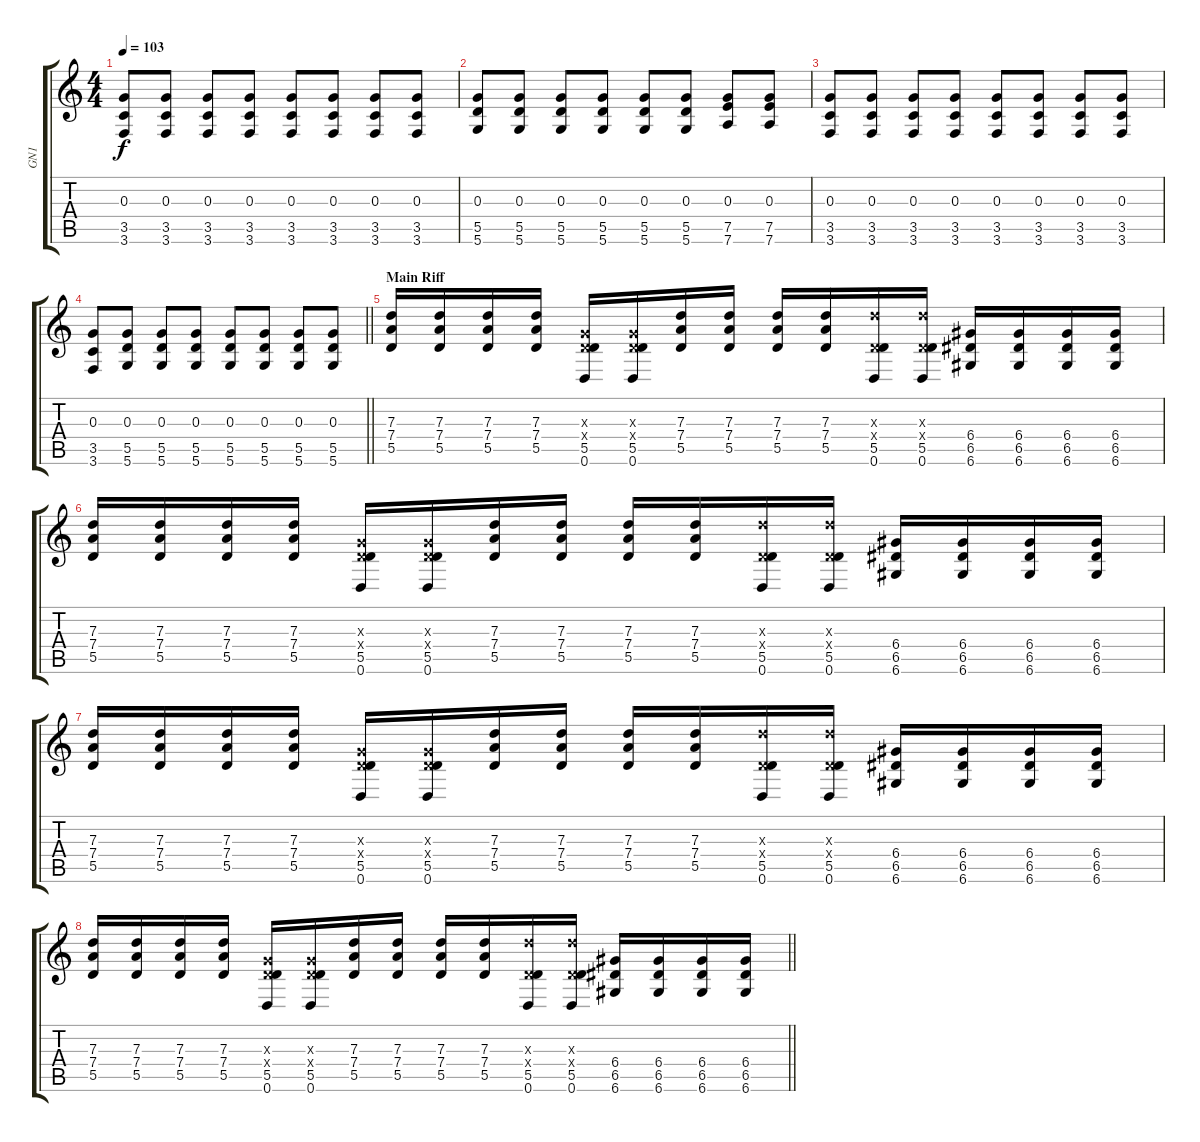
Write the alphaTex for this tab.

\track ("GN1" "GN1") {instrument overdrivenguitar}
\staff {score tabs}
\tuning (E4 B3 G3 D3 A2 D2) {hide}
\ts (4 4)
\tempo 103
\clef g2
\ks c
(0.3 3.5 3.6).8{dy f} (0.3 3.5 3.6).8 (0.3 3.5 3.6).8 (0.3 3.5 3.6).8 (0.3 3.5 3.6).8 (0.3 3.5 3.6).8 (0.3 3.5 3.6).8 (0.3 3.5 3.6).8 |
(0.3 5.5 5.6).8 (0.3 5.5 5.6).8 (0.3 5.5 5.6).8 (0.3 5.5 5.6).8 (0.3 5.5 5.6).8 (0.3 5.5 5.6).8 (0.3 7.5 7.6).8 (0.3 7.5 7.6).8 |
(0.3 3.5 3.6).8 (0.3 3.5 3.6).8 (0.3 3.5 3.6).8 (0.3 3.5 3.6).8 (0.3 3.5 3.6).8 (0.3 3.5 3.6).8 (0.3 3.5 3.6).8 (0.3 3.5 3.6).8 |
\barLineRight lightlight
(0.3 3.5 3.6).8 (0.3 5.5 5.6).8 (0.3 5.5 5.6).8 (0.3 5.5 5.6).8 (0.3 5.5 5.6).8 (0.3 5.5 5.6).8 (0.3 5.5 5.6).8 (0.3 5.5 5.6).8 |
\section ("" "Main Riff")
(7.3 7.4 5.5).16 (7.3 7.4 5.5).16 (7.3 7.4 5.5).16 (7.3 7.4 5.5).16 (0.3{x} 0.4{x} 5.5 0.6).16 (0.3{x} 0.4{x} 5.5 0.6).16 (7.3 7.4 5.5).16 (7.3 7.4 5.5).16 (7.3 7.4 5.5).16 (7.3 7.4 5.5).16 (7.3{x} 0.4{x} 5.5 0.6).16 (7.3{x} 0.4{x} 5.5 0.6).16 (6.4 6.5 6.6).16 (6.4 6.5 6.6).16 (6.4 6.5 6.6).16 (6.4 6.5 6.6).16 |
(7.3 7.4 5.5).16 (7.3 7.4 5.5).16 (7.3 7.4 5.5).16 (7.3 7.4 5.5).16 (0.3{x} 0.4{x} 5.5 0.6).16 (0.3{x} 0.4{x} 5.5 0.6).16 (7.3 7.4 5.5).16 (7.3 7.4 5.5).16 (7.3 7.4 5.5).16 (7.3 7.4 5.5).16 (7.3{x} 0.4{x} 5.5 0.6).16 (7.3{x} 0.4{x} 5.5 0.6).16 (6.4 6.5 6.6).16 (6.4 6.5 6.6).16 (6.4 6.5 6.6).16 (6.4 6.5 6.6).16 |
(7.3 7.4 5.5).16 (7.3 7.4 5.5).16 (7.3 7.4 5.5).16 (7.3 7.4 5.5).16 (0.3{x} 0.4{x} 5.5 0.6).16 (0.3{x} 0.4{x} 5.5 0.6).16 (7.3 7.4 5.5).16 (7.3 7.4 5.5).16 (7.3 7.4 5.5).16 (7.3 7.4 5.5).16 (7.3{x} 0.4{x} 5.5 0.6).16 (7.3{x} 0.4{x} 5.5 0.6).16 (6.4 6.5 6.6).16 (6.4 6.5 6.6).16 (6.4 6.5 6.6).16 (6.4 6.5 6.6).16 |
\barLineRight lightlight
(7.3 7.4 5.5).16 (7.3 7.4 5.5).16 (7.3 7.4 5.5).16 (7.3 7.4 5.5).16 (0.3{x} 0.4{x} 5.5 0.6).16 (0.3{x} 0.4{x} 5.5 0.6).16 (7.3 7.4 5.5).16 (7.3 7.4 5.5).16 (7.3 7.4 5.5).16 (7.3 7.4 5.5).16 (7.3{x} 0.4{x} 5.5 0.6).16 (7.3{x} 0.4{x} 5.5 0.6).16 (6.4 6.5 6.6).16 (6.4 6.5 6.6).16 (6.4 6.5 6.6).16 (6.4 6.5 6.6).16
